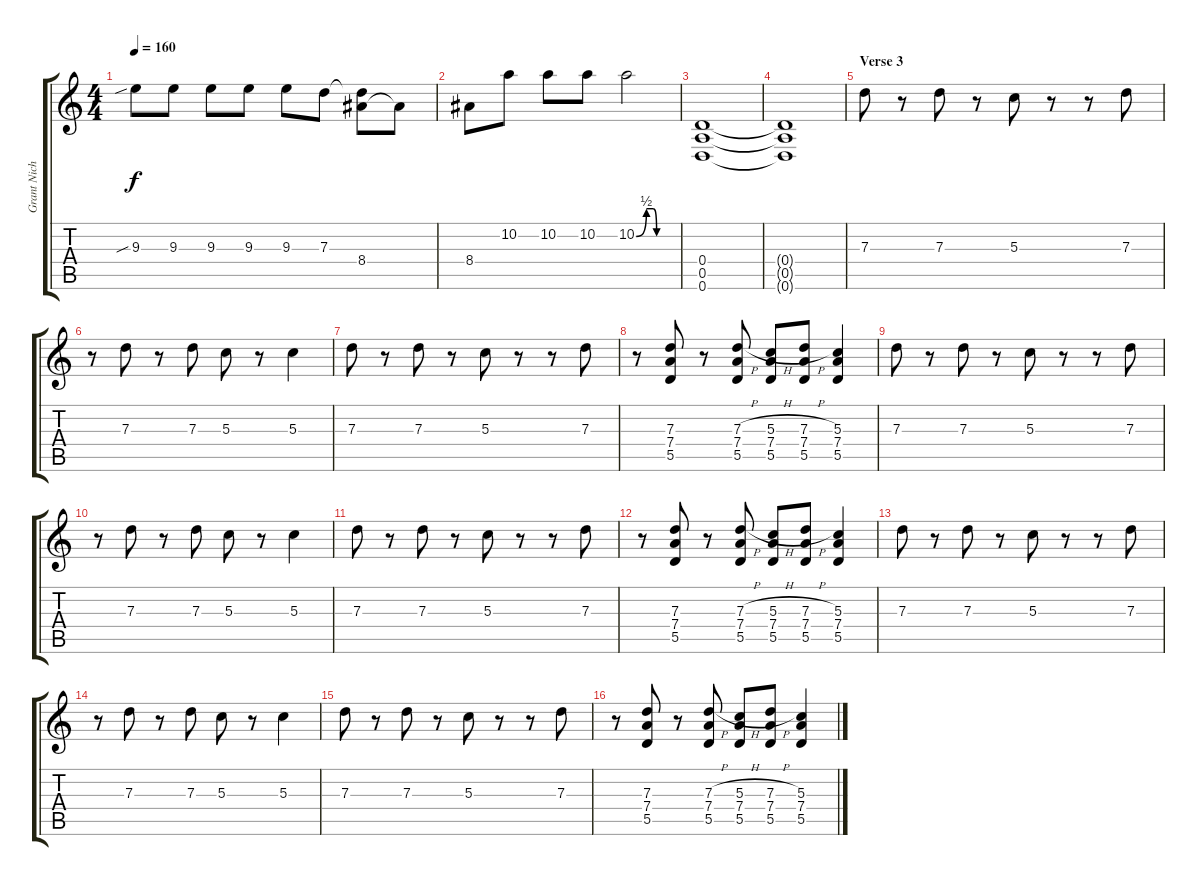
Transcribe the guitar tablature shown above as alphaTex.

\track ("Grant Nicholas (Lead Guitar)" "Grant Nich") {instrument overdrivenguitar}
\staff {score tabs}
\tuning (E4 B3 G3 D3 A2 D2) {hide}
\ts (4 4)
\tempo 160
\clef g2
\ks c
9.3{sib}.8{dy f volume 16} 9.3.8 9.3.8 9.3.8 9.3.8 7.3.8 (7.3{t} 8.4).8 8.4{t}.8 |
8.4.8 10.2.8 10.2.8 10.2.8 10.2{be (custom 0 0 15 2 25 2 30 0 43 0 60 0)}.2 |
(0.4 0.5 0.6).1 |
(0.4{t} 0.5{t} 0.6{t}).1 |
\section ("" "Verse 3")
7.3.8 r.8 7.3.8 r.8 5.3.8 r.8 r.8 7.3.8 |
r.8 7.3.8 r.8 7.3.8 5.3.8 r.8 5.3.4 |
7.3.8 r.8 7.3.8 r.8 5.3.8 r.8 r.8 7.3.8 |
r.8 (7.3 7.4 5.5).8 r.8 (7.3{h} 7.4 5.5).8 (5.3{h} 7.4 5.5).8 (7.3{h} 7.4 5.5).8 (5.3 7.4 5.5).4 |
7.3.8 r.8 7.3.8 r.8 5.3.8 r.8 r.8 7.3.8 |
r.8 7.3.8 r.8 7.3.8 5.3.8 r.8 5.3.4 |
7.3.8 r.8 7.3.8 r.8 5.3.8 r.8 r.8 7.3.8 |
r.8 (7.3 7.4 5.5).8 r.8 (7.3{h} 7.4 5.5).8 (5.3{h} 7.4 5.5).8 (7.3{h} 7.4 5.5).8 (5.3 7.4 5.5).4 |
7.3.8 r.8 7.3.8 r.8 5.3.8 r.8 r.8 7.3.8 |
r.8 7.3.8 r.8 7.3.8 5.3.8 r.8 5.3.4 |
7.3.8 r.8 7.3.8 r.8 5.3.8 r.8 r.8 7.3.8 |
r.8 (7.3 7.4 5.5).8 r.8 (7.3{h} 7.4 5.5).8 (5.3{h} 7.4 5.5).8 (7.3{h} 7.4 5.5).8 (5.3 7.4 5.5).4
